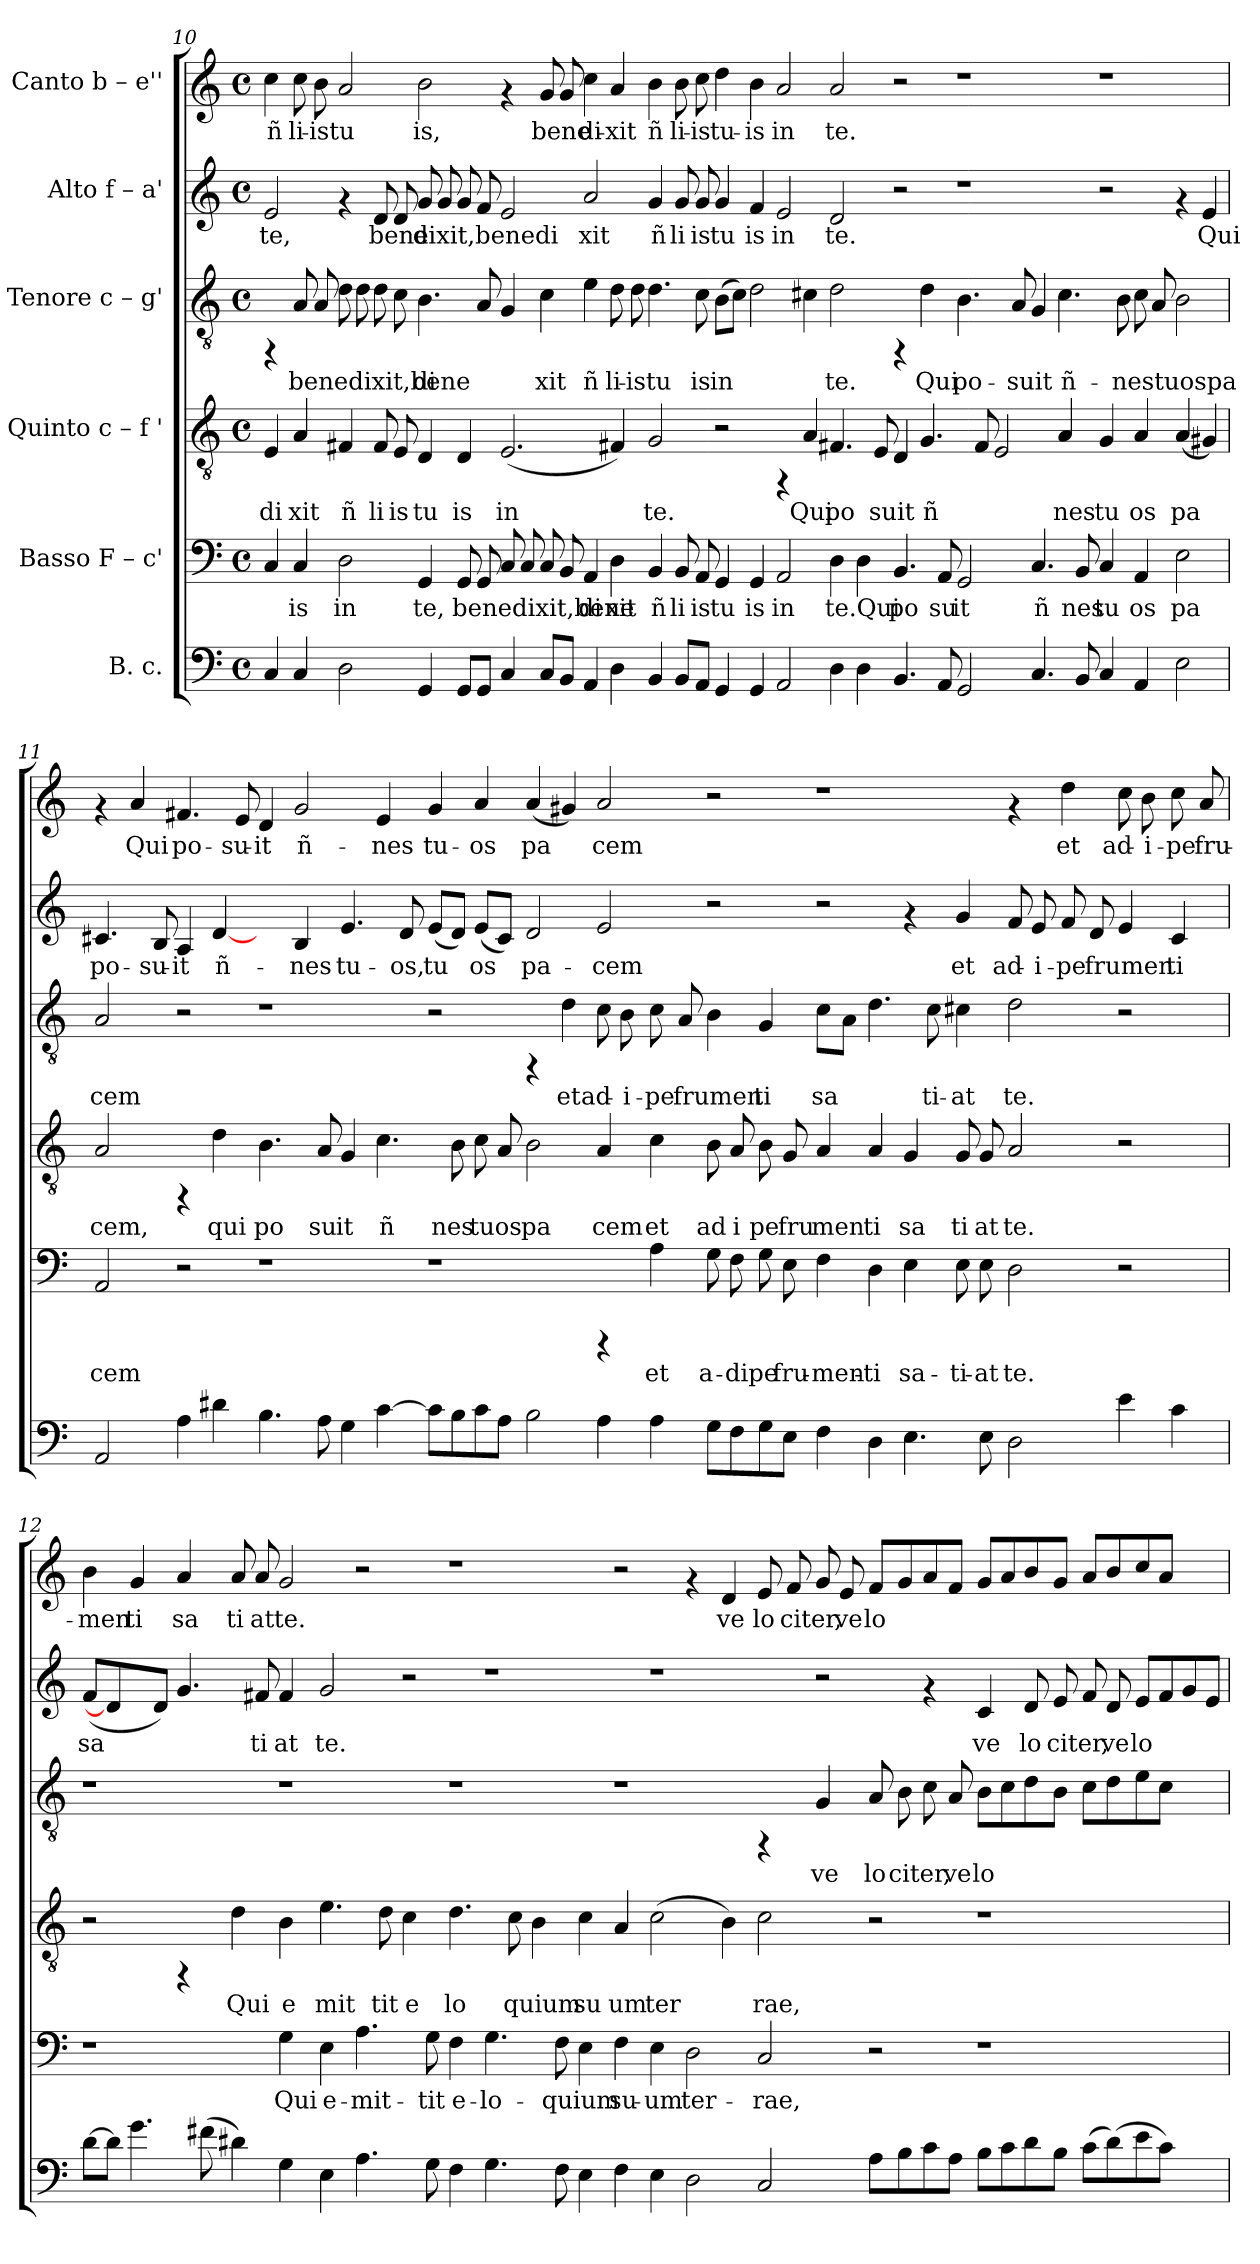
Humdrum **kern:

**kern	**kern	**text	**kern	**text	**kern	**text	**kern	**text	**kern	**text
*part6	*part5	*part5	*part4	*part4	*part3	*part3	*part2	*part2	*part1	*part1
*staff6	*staff5	*staff5	*staff4	*staff4	*staff3	*staff3	*staff2	*staff2	*staff1	*staff1
*I"B. c.	*I"Basso  F – c'	*	*I"Quinto  c – f '	*	*I"Tenore  c – g'	*	*I"Alto  f – a'	*	*I"Canto  b – e''	*
!!LO:PB:g=z
*clefF4	*clefF4	*	*clefGv2	*	*clefGv2	*	*clefG2	*	*clefG2	*
*k[]	*k[]	*	*k[]	*	*k[]	*	*k[]	*	*k[]	*
*C:	*C:	*	*C:	*	*C:	*	*C:	*	*C:	*
*M4/4	*M4/4	*	*M4/4	*	*M4/4	*	*M4/4	*	*M4/4	*
*met(c)	*met(c)	*	*met(c)	*	*met(c)	*	*met(c)	*	*met(c)	*
=10	=10	=10	=10	=10	=10	=10	=10	=10	=10	=10
!	!	!LO:LY:b:rj	!	!LO:LY:b:rj	!	!	!	!LO:LY:b:cj	!	!LO:LY:b:rj
4C/	4C/	--	4E/	di	4rFF	.	2e/	te,	4cc\	ñ-
!	!	!LO:LY:b:rj	!	!LO:LY:b:rj	!	!LO:LY:b:rj	!	!	!	!LO:LY:b:rj
4C/	4C/	-is	4A/	xit	8A/	benedixit,bene-	.	.	8cc\	-li-
!	!	!	!	!	!	!LO:LY:b:rj	!	!	!	!LO:LY:b:rj
.	.	.	.	.	8A/	--	.	.	8b\	-istu-
!	!	!LO:LY:b:rj	!	!LO:LY:b:rj	!	!LO:LY:b:rj	!	!	!	!LO:LY:b:rj
2D\	2D\	in	4F#X/	ñ	8d\	--	4rf	.	2a/	--
!	!	!	!	!	!	!LO:LY:b:rj	!	!	!	!
.	.	.	.	.	8d\	--	.	.	.	.
!	!	!	!	!LO:LY:b:rj	!	!LO:LY:b:rj	!	!LO:LY:b:cj	!	!
.	.	.	8F#/	li	8d\	--	8d/	bene	.	.
!	!	!	!	!LO:LY:b:rj	!	!LO:LY:b:rj	!	!LO:LY:b:cj	!	!
.	.	.	8E/	is	8c\	--	8d/	.	.	.
!	!	!LO:LY:b:rj	!	!LO:LY:b:rj	!	!LO:LY:b:rj	!	!LO:LY:b:cj	!	!LO:LY:b:rj
4GG/	4GG/	te,	4D/	tu	4.B\	-di-	8g/	dixit,benedi	2b\	-is,
!	!	!	!	!	!	!	!	!LO:LY:b:cj	!	!
.	.	.	.	.	.	.	8g/	.	.	.
!	!	!LO:LY:b:rj	!	!LO:LY:b:rj	!	!	!	!LO:LY:b:cj	!	!
8GG/L	8GG/	benedixit,bene	4D/	is	.	.	8g/	.	.	.
!	!	!LO:LY:b:rj	!	!	!	!LO:LY:b:rj	!	!LO:LY:b:cj	!	!
8GG/J	8GG/	.	.	.	8A/	--	8f/	.	.	.
!	!	!LO:LY:b:rj	!	!LO:LY:b:rj	!	!LO:LY:b:rj	!	!LO:LY:b:cj	!	!
4C/	8C/	.	(<2.E/	in	4G/	--	2e/	.	4rf	.
!	!	!LO:LY:b:rj	!	!	!	!	!	!	!	!
.	8C/	.	.	.	.	.	.	.	.	.
!	!	!LO:LY:b:rj	!	!	!	!LO:LY:b:rj	!	!	!	!LO:LY:b:rj
8C/L	8C/	.	.	.	4c\	-xit	.	.	8g/	bene-
!	!	!LO:LY:b:rj	!	!	!	!	!	!	!	!LO:LY:b:rj
8BB/J	8BB/	.	.	.	.	.	.	.	8g/	--
!	!	!LO:LY:b:rj	!	!	!	!LO:LY:b:rj	!	!LO:LY:b:cj	!	!LO:LY:b:rj
4AA/	4AA/	di	.	.	4e\	ñ-	2a/	xit	4cc\	-di-
!	!	!LO:LY:b:rj	!	!LO:LY:b:rj	!	!LO:LY:b:rj	!	!	!	!LO:LY:b:rj
4D\	4D\	xit	4F#X/)	.	8d\	-li-	.	.	4a/	-xit
!	!	!	!	!	!	!LO:LY:b:rj	!	!	!	!
.	.	.	.	.	8d\	-istu-	.	.	.	.
!	!	!LO:LY:b:rj	!	!LO:LY:b:rj	!	!LO:LY:b:rj	!	!LO:LY:b:cj	!	!LO:LY:b:rj
4BB/	4BB/	ñ	2G/	te.	4.d\	--	4g/	ñ	4b\	ñ-
!	!	!LO:LY:b:rj	!	!	!	!	!	!LO:LY:b:cj	!	!LO:LY:b:rj
8BB/L	8BB/	li	.	.	.	.	8g/	li	8b\	-li-
!	!	!LO:LY:b:rj	!	!	!	!LO:LY:b:rj	!	!LO:LY:b:cj	!	!LO:LY:b:rj
8AA/J	8AA/	is	.	.	8c\	-is	8g/	is	8cc\	-is
!	!	!LO:LY:b:rj	!	!	!	!LO:LY:b:rj	!	!LO:LY:b:cj	!	!LO:LY:b:rj
4GG/	4GG/	tu	2r	.	(>8B\L	in	4g/	tu	4dd\	tu-
!	!	!	!	!	!	!LO:LY:b:rj	!	!	!	!
.	.	.	.	.	8c\J)	.	.	.	.	.
!	!	!LO:LY:b:rj	!	!	!	!LO:LY:b:rj	!	!LO:LY:b:cj	!	!LO:LY:b:rj
4GG/	4GG/	is	.	.	2d\	.	4f/	is	4b\	-is
!	!	!LO:LY:b:rj	!	!	!	!	!	!LO:LY:b:cj	!	!LO:LY:b:rj
2AA/	2AA/	in	4rFF	.	.	.	2e/	in	2a/	in
!	!	!	!	!LO:LY:b:rj	!	!LO:LY:b:rj	!	!	!	!
.	.	.	4A/	Qui	4c#X\	.	.	.	.	.
!	!	!LO:LY:b:rj	!	!LO:LY:b:rj	!	!LO:LY:b:rj	!	!LO:LY:b:cj	!	!LO:LY:b:rj
4D\	4D\	te.Qui	4.F#X/	po	2d\	te.	2d/	te.	2a/	te.
!	!	!LO:LY:b:rj	!	!	!	!	!	!	!	!
4D\	4D\	.	.	.	.	.	.	.	.	.
!	!	!	!	!LO:LY:b:rj	!	!	!	!	!	!
.	.	.	8E/	suit	.	.	.	.	.	.
!	!	!LO:LY:b:rj	!	!LO:LY:b:rj	!	!	!	!	!	!
4.BB/	4.BB/	po	4D/	.	4rFF	.	2r	.	2r	.
!	!	!	!	!LO:LY:b:rj	!	!LO:LY:b:rj	!	!	!	!
.	.	.	4.G/	ñ	4d\	Qui	.	.	.	.
!	!	!LO:LY:b:rj	!	!	!	!	!	!	!	!
8AA/	8AA/	su	.	.	.	.	.	.	.	.
!	!	!LO:LY:b:rj	!	!	!	!LO:LY:b:rj	!	!	!	!
2GG/	2GG/	it	.	.	4.B\	po-	1r	.	1r	.
!	!	!	!	!LO:LY:b:rj	!	!	!	!	!	!
.	.	.	8F#/	.	.	.	.	.	.	.
!	!	!	!	!LO:LY:b:rj	!	!	!	!	!	!
.	.	.	2E/	.	.	.	.	.	.	.
!	!	!	!	!	!	!LO:LY:b:rj	!	!	!	!
.	.	.	.	.	8A/	-suit	.	.	.	.
!	!	!LO:LY:b:rj	!	!	!	!LO:LY:b:rj	!	!	!	!
4.C/	4.C/	ñ	.	.	4G/	.	.	.	.	.
!	!	!	!	!LO:LY:b:rj	!	!LO:LY:b:rj	!	!	!	!
.	.	.	4A/	nes	4.c#\	ñ-	.	.	.	.
!	!	!LO:LY:b:rj	!	!	!	!	!	!	!	!
8BB/	8BB/	nes	.	.	.	.	.	.	.	.
!	!	!LO:LY:b:rj	!	!LO:LY:b:rj	!	!	!	!	!	!
4C/	4C/	tu	4G/	tu	.	.	2r	.	1r	.
!	!	!	!	!	!	!LO:LY:b:rj	!	!	!	!
.	.	.	.	.	8B\	-nestuospa-	.	.	.	.
!	!	!LO:LY:b:rj	!	!LO:LY:b:rj	!	!LO:LY:b:rj	!	!	!	!
4AA/	4AA/	os	4A/	os	8c#\	--	.	.	.	.
!	!	!	!	!	!	!LO:LY:b:rj	!	!	!	!
.	.	.	.	.	8A/	--	.	.	.	.
!	!	!LO:LY:b:rj	!	!LO:LY:b:rj	!	!LO:LY:b:rj	!	!	!	!
2E\	2E\	pa	(<4A/	pa	2B\	--	4rf	.	.	.
!	!	!	!	!LO:LY:b:rj	!	!	!	!LO:LY:b:cj	!	!
.	.	.	4G#X/)	.	.	.	4e/	Qui	.	.
!!LO:LB:g=z
=11	=11	=11	=11	=11	=11	=11	=11	=11	=11	=11
!	!	!LO:LY:b:rj	!	!LO:LY:b:rj	!	!LO:LY:b:rj	!	!LO:LY:b:cj	!	!
2AA/	2AA/	cem	2A/	cem,	2A/	-cem	4.c#X/	po-	4rf	.
!	!	!	!	!	!	!	!	!	!	!LO:LY:b:rj
.	.	.	.	.	.	.	.	.	4a/	Qui
!	!	!	!	!	!	!	!	!LO:LY:b:cj	!	!
.	.	.	.	.	.	.	8B/	-su-	.	.
!	!	!	!	!	!	!	!	!LO:LY:b:cj	!	!LO:LY:b:rj
4A\	2r	.	4rFF	.	2r	.	4A/	-it	4.f#X/	po-
!	!	!	!	!LO:LY:b:rj	!	!	!	!LO:LY:b:cj	!	!
4d#\	.	.	4d\	qui	.	.	[4d/	ñ-	.	.
!	!	!	!	!	!	!	!	!	!	!LO:LY:b:rj
.	.	.	.	.	.	.	.	.	8e/	-su-
!	!	!	!	!LO:LY:b:rj	!	!	!	!	!	!LO:LY:b:rj
4.B\	1r	.	4.B\	po	1r	.	4ryy	.	4d/	-it
!	!	!	!	!	!	!	!	!LO:LY:b:cj	!	!LO:LY:b:rj
.	.	.	.	.	.	.	4B/	-nes	2g/	ñ-
!	!	!	!	!LO:LY:b:rj	!	!	!	!	!	!
8A\	.	.	8A/	su	.	.	.	.	.	.
!	!	!	!	!LO:LY:b:rj	!	!	!	!LO:LY:b:cj	!	!
4G\	.	.	4G/	it	.	.	4.e/	tu-	.	.
!	!	!	!	!LO:LY:b:rj	!	!	!	!	!	!LO:LY:b:rj
[>4c\	.	.	4.c\	ñ	.	.	.	.	4e/	-nes
!	!	!	!	!	!	!	!	!LO:LY:b:cj	!	!
.	.	.	.	.	.	.	8d/	-os,	.	.
!	!	!	!	!	!	!	!	!LO:LY:b:cj	!	!LO:LY:b:rj
8c\L]	1r	.	.	.	2r	.	(<8e/L	tu-	4g/	tu-
!	!	!	!	!LO:LY:b:rj	!	!	!	!LO:LY:b:cj	!	!
8B\	.	.	8B\	nes	.	.	8d/J)	--	.	.
!	!	!	!	!LO:LY:b:rj	!	!	!	!LO:LY:b:cj	!	!LO:LY:b:rj
8c\	.	.	8c\	tuos	.	.	(<8e/L	-os	4a/	-os
!	!	!	!	!LO:LY:b:rj	!	!	!	!LO:LY:b:cj	!	!
8A\J	.	.	8A/	.	.	.	8c#/J)	.	.	.
!	!	!	!	!LO:LY:b:rj	!	!	!	!LO:LY:b:cj	!	!LO:LY:b:rj
2B\	.	.	2B\	pa	4rFF	.	2d/	pa-	(<4a/	pa-
!	!	!	!	!	!	!LO:LY:b:rj	!	!	!	!LO:LY:b:rj
.	.	.	.	.	4d\	et	.	.	4g#X/)	--
!	!	!	!	!LO:LY:b:rj	!	!LO:LY:b:rj	!	!LO:LY:b:cj	!	!LO:LY:b:rj
4A\	4rCCC	.	4A/	cem	8c\	ad-	2e/	-cem	2a/	-cem
!	!	!	!	!	!	!LO:LY:b:rj	!	!	!	!
.	.	.	.	.	8B\	-i-	.	.	.	.
!	!	!LO:LY:b:rj	!	!LO:LY:b:rj	!	!LO:LY:b:rj	!	!	!	!
4A\	4A\	et	4c\	et	8c\	-pe	.	.	.	.
!	!	!	!	!	!	!LO:LY:b:rj	!	!	!	!
.	.	.	.	.	8A/	frumen-	.	.	.	.
!	!	!LO:LY:b:rj	!	!LO:LY:b:rj	!	!LO:LY:b:rj	!	!	!	!
8G\L	8G\	a-	8B\	ad	4B\	--	2r	.	2r	.
!	!	!LO:LY:b:rj	!	!LO:LY:b:rj	!	!	!	!	!	!
8F\	8F\	-dipe	8A/	i	.	.	.	.	.	.
!	!	!LO:LY:b:rj	!	!LO:LY:b:rj	!	!LO:LY:b:rj	!	!	!	!
8G\	8G\	.	8B\	pe	4G/	-ti	.	.	.	.
!	!	!LO:LY:b:rj	!	!LO:LY:b:rj	!	!	!	!	!	!
8E\J	8E\	fru-	8G/	fru	.	.	.	.	.	.
!	!	!LO:LY:b:rj	!	!LO:LY:b:rj	!	!LO:LY:b:rj	!	!	!	!
4F\	4F\	-men-	4A/	men	8c\L	sa-	2r	.	1r	.
!	!	!	!	!	!	!LO:LY:b:rj	!	!	!	!
.	.	.	.	.	8A\J	--	.	.	.	.
!	!	!LO:LY:b:rj	!	!LO:LY:b:rj	!	!LO:LY:b:rj	!	!	!	!
4D\	4D\	-ti	4A/	ti	4.d\	--	.	.	.	.
!	!	!LO:LY:b:rj	!	!LO:LY:b:rj	!	!	!	!	!	!
4.E\	4E\	sa-	4G/	sa	.	.	4rf	.	.	.
!	!	!	!	!	!	!LO:LY:b:rj	!	!	!	!
.	.	.	.	.	8c\	-ti-	.	.	.	.
!	!	!LO:LY:b:rj	!	!LO:LY:b:rj	!	!LO:LY:b:rj	!	!LO:LY:b:cj	!	!
.	8E\	-ti-	8G/	ti	4c#X\	-at	4g/	et	.	.
!	!	!LO:LY:b:rj	!	!LO:LY:b:rj	!	!	!	!	!	!
8E\	8E\	-at	8G/	at	.	.	.	.	.	.
!	!	!LO:LY:b:rj	!	!LO:LY:b:rj	!	!LO:LY:b:rj	!	!LO:LY:b:cj	!	!
2D\	2D\	te.	2A/	te.	2d\	te.	8f/	ad-	4rf	.
!	!	!	!	!	!	!	!	!LO:LY:b:cj	!	!
.	.	.	.	.	.	.	8e/	-i-	.	.
!	!	!	!	!	!	!	!	!LO:LY:b:cj	!	!LO:LY:b:rj
.	.	.	.	.	.	.	8f/	-pe	4dd\	et
!	!	!	!	!	!	!	!	!LO:LY:b:cj	!	!
.	.	.	.	.	.	.	8d/	frumen-	.	.
!	!	!	!	!	!	!	!	!LO:LY:b:cj	!	!LO:LY:b:rj
4e\	2r	.	2r	.	2r	.	4e/	--	8cc\	ad-
!	!	!	!	!	!	!	!	!	!	!LO:LY:b:rj
.	.	.	.	.	.	.	.	.	8b\	-i-
!	!	!	!	!	!	!	!	!LO:LY:b:cj	!	!LO:LY:b:rj
4c\	.	.	.	.	.	.	4c#/	-ti	8cc\	-pe
!	!	!	!	!	!	!	!	!	!	!LO:LY:b:rj
.	.	.	.	.	.	.	.	.	8a/	fru-
!!LO:PB:g=z
=12	=12	=12	=12	=12	=12	=12	=12	=12	=12	=12
!	!	!	!	!	!	!	!	!LO:LY:b:cj	!	!LO:LY:b:rj
[<8d\L	1r	.	2r	.	1r	.	(<8f/L	sa	4b\	-men
8d\J]	.	.	.	.	.	.	4d/]	.	.	.
!	!	!	!	!	!	!	!	!	!	!LO:LY:b:rj
4.g\	.	.	.	.	.	.	.	.	4g/	ti
!	!	!	!	!	!	!	!	!LO:LY:b:cj	!	!
.	.	.	.	.	.	.	8d/J)	.	.	.
!	!	!	!	!	!	!	!	!LO:LY:b:cj	!	!LO:LY:b:rj
.	.	.	4rFF	.	.	.	4.g/	.	4a/	sa
(<8f#X\	.	.	.	.	.	.	.	.	.	.
!	!	!	!	!LO:LY:b:rj	!	!	!	!	!	!LO:LY:b:rj
4d#\)	.	.	4d\	Qui	.	.	.	.	8a/	ti
!	!	!	!	!	!	!	!	!LO:LY:b:cj	!	!LO:LY:b:rj
.	.	.	.	.	.	.	8f#X/	ti	8a/	at
!	!	!LO:LY:b:rj	!	!LO:LY:b:rj	!	!	!	!LO:LY:b:cj	!	!LO:LY:b:rj
4G\	4G\	Qui	4B\	e	1r	.	4f#/	at	2g/	te.
!	!	!LO:LY:b:rj	!	!LO:LY:b:rj	!	!	!	!LO:LY:b:cj	!	!
4E\	4E\	e-	4.e\	mit	.	.	2g/	te.	.	.
!	!	!LO:LY:b:rj	!	!	!	!	!	!	!	!
4.A\	4.A\	-mit-	.	.	.	.	.	.	2r	.
!	!	!	!	!LO:LY:b:rj	!	!	!	!	!	!
.	.	.	8d\	tit	.	.	.	.	.	.
!	!	!	!	!LO:LY:b:rj	!	!	!	!	!	!
.	.	.	4c\	e	.	.	2r	.	.	.
!	!	!LO:LY:b:rj	!	!	!	!	!	!	!	!
8G\	8G\	-tit	.	.	.	.	.	.	.	.
!	!	!LO:LY:b:rj	!	!LO:LY:b:rj	!	!	!	!	!	!
4F\	4F\	e-	4.d\	lo	1r	.	.	.	1r	.
!	!	!LO:LY:b:rj	!	!	!	!	!	!	!	!
4.G\	4.G\	-lo-	.	.	.	.	1r	.	.	.
!	!	!	!	!LO:LY:b:rj	!	!	!	!	!	!
.	.	.	8c\	quium	.	.	.	.	.	.
!	!	!	!	!LO:LY:b:rj	!	!	!	!	!	!
.	.	.	4B\	.	.	.	.	.	.	.
!	!	!LO:LY:b:rj	!	!	!	!	!	!	!	!
8F\	8F\	-quium	.	.	.	.	.	.	.	.
!	!	!LO:LY:b:rj	!	!LO:LY:b:rj	!	!	!	!	!	!
4E\	4E\	.	4c\	su	.	.	.	.	.	.
!	!	!LO:LY:b:rj	!	!LO:LY:b:rj	!	!	!	!	!	!
4F\	4F\	su-	4A/	um	1r	.	.	.	2r	.
!	!	!LO:LY:b:rj	!	!LO:LY:b:rj	!	!	!	!	!	!
4E\	4E\	-um	(>2c\	ter	.	.	1r	.	.	.
!	!	!LO:LY:b:rj	!	!	!	!	!	!	!	!
2D\	2D\	ter-	.	.	.	.	.	.	4rf	.
!	!	!	!	!LO:LY:b:rj	!	!	!	!	!	!LO:LY:b:rj
.	.	.	4B\)	.	.	.	.	.	4d/	ve
!	!	!LO:LY:b:rj	!	!LO:LY:b:rj	!	!	!	!	!	!LO:LY:b:rj
2C/	2C/	-rae,	2c\	rae,	4rFF	.	.	.	8e/	lo
!	!	!	!	!	!	!	!	!	!	!LO:LY:b:rj
.	.	.	.	.	.	.	.	.	8f/	citer,
!	!	!	!	!	!	!LO:LY:b:rj	!	!	!	!LO:LY:b:rj
.	.	.	.	.	4G/	ve	2r	.	8g/	.
!	!	!	!	!	!	!	!	!	!	!LO:LY:b:rj
.	.	.	.	.	.	.	.	.	8e/	ve
!	!	!	!	!	!	!LO:LY:b:rj	!	!	!	!LO:LY:b:rj
8A\L	2r	.	2r	.	8A/	lo	.	.	8f/L	lo
!	!	!	!	!	!	!LO:LY:b:rj	!	!	!	!LO:LY:b:rj
8B\	.	.	.	.	8B\	citer,	.	.	8g/	.
!	!	!	!	!	!	!LO:LY:b:rj	!	!	!	!LO:LY:b:rj
8c\	.	.	.	.	8c\	.	4rf	.	8a/	.
!	!	!	!	!	!	!LO:LY:b:rj	!	!	!	!LO:LY:b:rj
8A\J	.	.	.	.	8A/	ve	.	.	8f/J	.
!	!	!	!	!	!	!LO:LY:b:rj	!	!LO:LY:b:cj	!	!LO:LY:b:rj
8B\L	1r	.	1r	.	8B\L	lo	4c/	ve	8g/L	.
!	!	!	!	!	!	!LO:LY:b:rj	!	!	!	!LO:LY:b:rj
8c\	.	.	.	.	8c\	.	.	.	8a/	.
!	!	!	!	!	!	!LO:LY:b:rj	!	!LO:LY:b:cj	!	!LO:LY:b:rj
8d#\	.	.	.	.	8d\	.	8d/	lo	8b/	.
!	!	!	!	!	!	!LO:LY:b:rj	!	!LO:LY:b:cj	!	!LO:LY:b:rj
8B\J	.	.	.	.	8B\J	.	8e/	citer,	8g/J	.
!	!	!	!	!	!	!LO:LY:b:rj	!	!LO:LY:b:cj	!	!LO:LY:b:rj
(<8c\L	.	.	.	.	8c\L	.	8f#/	.	8a/L	.
!	!	!	!	!	!	!LO:LY:b:rj	!	!LO:LY:b:cj	!	!LO:LY:b:rj
(<8d#\)	.	.	.	.	8d\	.	8d/	ve	8b/	.
!	!	!	!	!	!	!LO:LY:b:rj	!	!LO:LY:b:cj	!	!LO:LY:b:rj
8e\	.	.	.	.	8e\	.	8e/L	lo	8cc/	.
!	!	!	!	!	!	!LO:LY:b:rj	!	!LO:LY:b:cj	!	!LO:LY:b:rj
8c\J)	.	.	.	.	8c\J	.	8f#/	.	8a/J	.
!	!	!	!	!	!	!	!	!LO:LY:b:cj	!	!
4ryy	4ryy	.	4ryy	.	4ryy	.	8g/	.	4ryy	.
!	!	!	!	!	!	!	!	!LO:LY:b:cj	!	!
.	.	.	.	.	.	.	8e/J	.	.	.
=	=	=	=	=	=	=	=	=	=	=
*-	*-	*-	*-	*-	*-	*-	*-	*-	*-	*-
